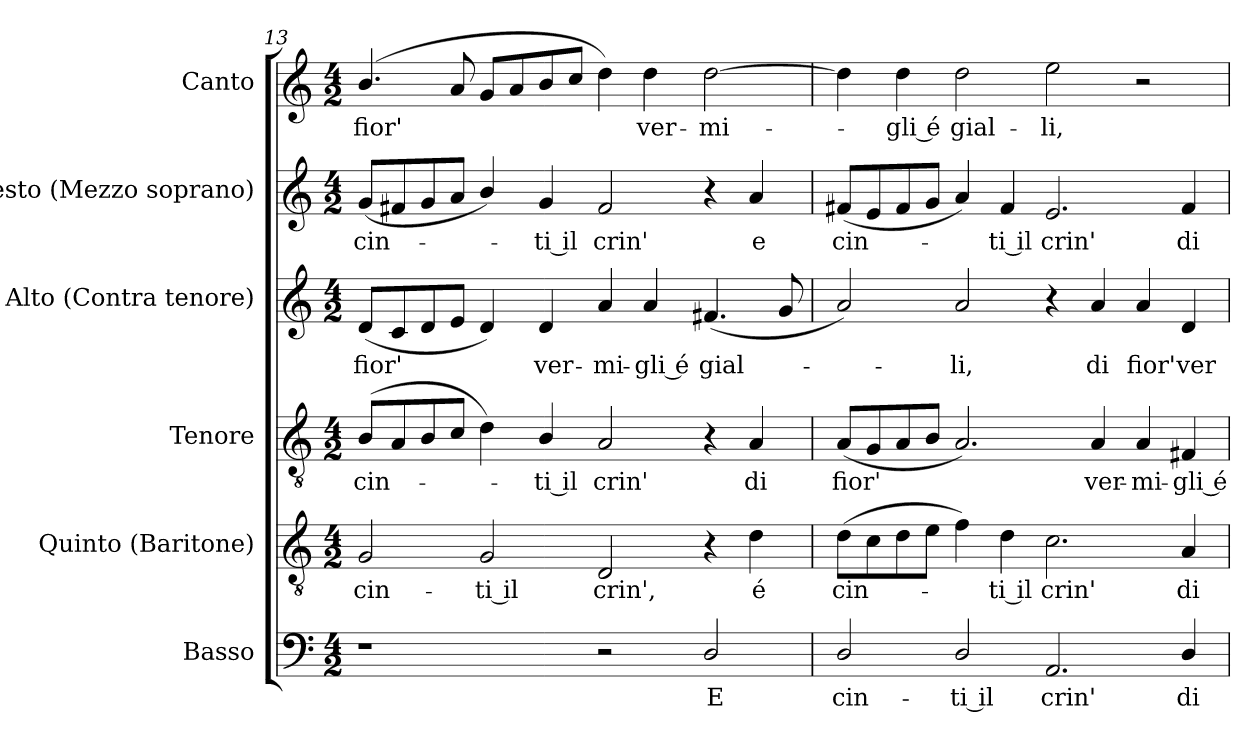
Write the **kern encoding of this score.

**kern	**text	**kern	**text	**kern	**text	**kern	**text	**kern	**text	**kern	**text
*part6	*part6	*part5	*part5	*part4	*part4	*part3	*part3	*part2	*part2	*part1	*part1
*staff6	*staff6	*staff5	*staff5	*staff4	*staff4	*staff3	*staff3	*staff2	*staff2	*staff1	*staff1
*I"Basso	*	*I"Quinto (Baritone)	*	*I"Tenore	*	*I"Alto (Contra tenore)	*	*I"Sesto (Mezzo soprano)	*	*I"Canto	*
*I'B.	*	*	*	*I'T.	*	*I'A.	*	*	*	*I'C.	*
!!LO:LB:g=z
*clefF4	*	*clefGv2	*	*clefGv2	*	*clefG2	*	*clefG2	*	*clefG2	*
*	*	*ITrd7c12	*	*ITrd7c12	*	*	*	*	*	*	*
*k[]	*	*k[]	*	*k[]	*	*k[]	*	*k[]	*	*k[]	*
*M4/2	*	*M4/2	*	*M4/2	*	*M4/2	*	*M4/2	*	*M4/2	*
=13	=13	=13	=13	=13	=13	=13	=13	=13	=13	=13	=13
!	!	!	!LO:LY:b:color=#000000	!	!	!	!	!	!	!	!
!	!	!	!	!	!LO:LY:b:color=#000000	!	!	!	!	!	!
!	!	!	!	!	!	!	!LO:LY:b:color=#000000	!	!	!	!
!	!	!	!	!	!	!	!	!	!LO:LY:b:color=#000000	!	!
!	!	!	!	!	!	!	!	!	!	!	!LO:LY:b:color=#000000
1r	.	2GGi/	cin-	(8BBi/L	cin-	(8di/L	fior'	(8gi/L	cin-	(4.bi/	fior'
.	.	.	.	8AAi/	.	8ci/	.	8f#Xi/	.	.	.
.	.	.	.	8BBi/	.	8di/	.	8gi/	.	.	.
.	.	.	.	8Ci/J	.	8ei/J	.	8ai/J	.	8ai/	.
!	!	!	!LO:LY:b:color=#000000	!	!	!	!	!	!	!	!
.	.	2GGi/	-ti il	4Di\)	.	4di/)	.	4bi/)	.	8gi/L	.
.	.	.	.	.	.	.	.	.	.	8ai/	.
!	!	!	!	!	!LO:LY:b:color=#000000	!	!	!	!	!	!
!	!	!	!	!	!	!	!LO:LY:b:color=#000000	!	!	!	!
!	!	!	!	!	!	!	!	!	!LO:LY:b:color=#000000	!	!
.	.	.	.	4BBi/	-ti il	4di/	ver-	4gi/	-ti il	8bi/	.
.	.	.	.	.	.	.	.	.	.	8cci/J	.
!	!	!	!LO:LY:b:color=#000000	!	!	!	!	!	!	!	!
!	!	!	!	!	!LO:LY:b:color=#000000	!	!	!	!	!	!
!	!	!	!	!	!	!	!LO:LY:b:color=#000000	!	!	!	!
!	!	!	!	!	!	!	!	!	!LO:LY:b:color=#000000	!	!
2r	.	2DDi/	crin',	2AAi/	crin'	4ai/	-mi-	2f#i/	crin'	4ddi\)	.
!	!	!	!	!	!	!	!LO:LY:b:color=#000000	!	!	!	!
!	!	!	!	!	!	!	!	!	!	!	!LO:LY:b:color=#000000
.	.	.	.	.	.	4ai/	-gli é	.	.	4ddi\	ver-
!	!LO:LY:b:color=#000000	!	!	!	!	!	!	!	!	!	!
!	!	!	!	!	!	!	!LO:LY:b:color=#000000	!	!	!	!
!	!	!	!	!	!	!	!	!	!	!	!LO:LY:b:color=#000000
2Di/	E	4r	.	4r	.	(4.f#Xi/	gial-	4r	.	[2ddi\	-mi-
!	!	!	!LO:LY:b:color=#000000	!	!	!	!	!	!	!	!
!	!	!	!	!	!LO:LY:b:color=#000000	!	!	!	!	!	!
!	!	!	!	!	!	!	!	!	!LO:LY:b:color=#000000	!	!
.	.	4Di\	é	4AAi/	di	.	.	4ai/	e	.	.
.	.	.	.	.	.	8gi/	.	.	.	.	.
=14	=14	=14	=14	=14	=14	=14	=14	=14	=14	=14	=14
!	!LO:LY:b:color=#000000	!	!	!	!	!	!	!	!	!	!
!	!	!	!LO:LY:b:color=#000000	!	!	!	!	!	!	!	!
!	!	!	!	!	!LO:LY:b:color=#000000	!	!	!	!	!	!
!	!	!	!	!	!	!	!	!	!LO:LY:b:color=#000000	!	!
2Di/	cin-	(8Di\L	cin-	(8AAi/L	fior'	2ai/)	.	(8f#Xi/L	cin-	4ddi\]	.
.	.	8Ci\	.	8GGi/	.	.	.	8ei/	.	.	.
!	!	!	!	!	!	!	!	!	!	!	!LO:LY:b:color=#000000
.	.	8Di\	.	8AAi/	.	.	.	8f#i/	.	4ddi\	-gli é
.	.	8Ei\J	.	8BBi/J	.	.	.	8gi/J	.	.	.
!	!LO:LY:b:color=#000000	!	!	!	!	!	!	!	!	!	!
!	!	!	!	!	!	!	!LO:LY:b:color=#000000	!	!	!	!
!	!	!	!	!	!	!	!	!	!	!	!LO:LY:b:color=#000000
2Di/	-ti il	4Fi\)	.	2.AAi/)	.	2ai/	-li,	4ai/)	.	2ddi\	gial-
!	!	!	!LO:LY:b:color=#000000	!	!	!	!	!	!	!	!
!	!	!	!	!	!	!	!	!	!LO:LY:b:color=#000000	!	!
.	.	4Di\	-ti il	.	.	.	.	4f#i/	-ti il	.	.
!	!LO:LY:b:color=#000000	!	!	!	!	!	!	!	!	!	!
!	!	!	!LO:LY:b:color=#000000	!	!	!	!	!	!	!	!
!	!	!	!	!	!	!	!	!	!LO:LY:b:color=#000000	!	!
!	!	!	!	!	!	!	!	!	!	!	!LO:LY:b:color=#000000
2.AAi/	crin'	2.Ci\	crin'	.	.	4r	.	2.ei/	crin'	2eei\	-li,
!	!	!	!	!	!LO:LY:b:color=#000000	!	!	!	!	!	!
!	!	!	!	!	!	!	!LO:LY:b:color=#000000	!	!	!	!
.	.	.	.	4AAi/	ver-	4ai/	di	.	.	.	.
!	!	!	!	!	!LO:LY:b:color=#000000	!	!	!	!	!	!
!	!	!	!	!	!	!	!LO:LY:b:color=#000000	!	!	!	!
.	.	.	.	4AAi/	-mi-	4ai/	fior'	.	.	2r	.
!	!LO:LY:b:color=#000000	!	!	!	!	!	!	!	!	!	!
!	!	!	!LO:LY:b:color=#000000	!	!	!	!	!	!	!	!
!	!	!	!	!	!LO:LY:b:color=#000000	!	!	!	!	!	!
!	!	!	!	!	!	!	!LO:LY:b:color=#000000	!	!	!	!
!	!	!	!	!	!	!	!	!	!LO:LY:b:color=#000000	!	!
4Di/	di	4AAi/	di	4FF#Xi/	-gli é	4di/	ver-	4f#i/	di	.	.
=	=	=	=	=	=	=	=	=	=	=	=
*-	*-	*-	*-	*-	*-	*-	*-	*-	*-	*-	*-
